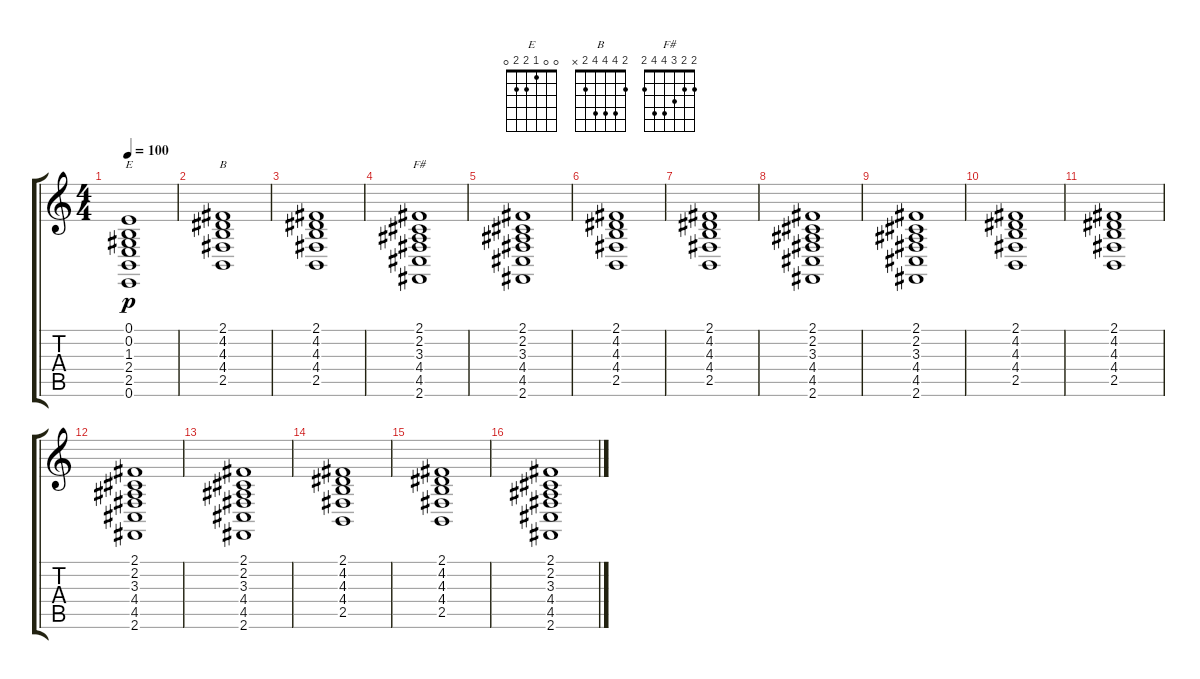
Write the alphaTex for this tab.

\track "" {instrument synthstrings2}
\staff {score tabs}
\tuning (E4 B3 G3 D3 A2 E2) {hide}
\chord ("E" 0 0 1 2 2 0)
\chord ("B" 2 4 4 4 2 x)
\chord ("F#" 2 2 3 4 4 2)
\ts (4 4)
\tempo 100
\clef g2
\ks c
(0.1 0.2 1.3 2.4 2.5 0.6).1{ch "E" dy p} |
(2.1 4.2 4.3 4.4 2.5).1{ch "B"} |
(2.1 4.2 4.3 4.4 2.5).1 |
(2.1 2.2 3.3 4.4 4.5 2.6).1{ch "F#"} |
(2.1 2.2 3.3 4.4 4.5 2.6).1 |
(2.1 4.2 4.3 4.4 2.5).1 |
(2.1 4.2 4.3 4.4 2.5).1 |
(2.1 2.2 3.3 4.4 4.5 2.6).1 |
(2.1 2.2 3.3 4.4 4.5 2.6).1 |
(2.1 4.2 4.3 4.4 2.5).1 |
(2.1 4.2 4.3 4.4 2.5).1 |
(2.1 2.2 3.3 4.4 4.5 2.6).1 |
(2.1 2.2 3.3 4.4 4.5 2.6).1 |
(2.1 4.2 4.3 4.4 2.5).1 |
(2.1 4.2 4.3 4.4 2.5).1 |
(2.1 2.2 3.3 4.4 4.5 2.6).1
